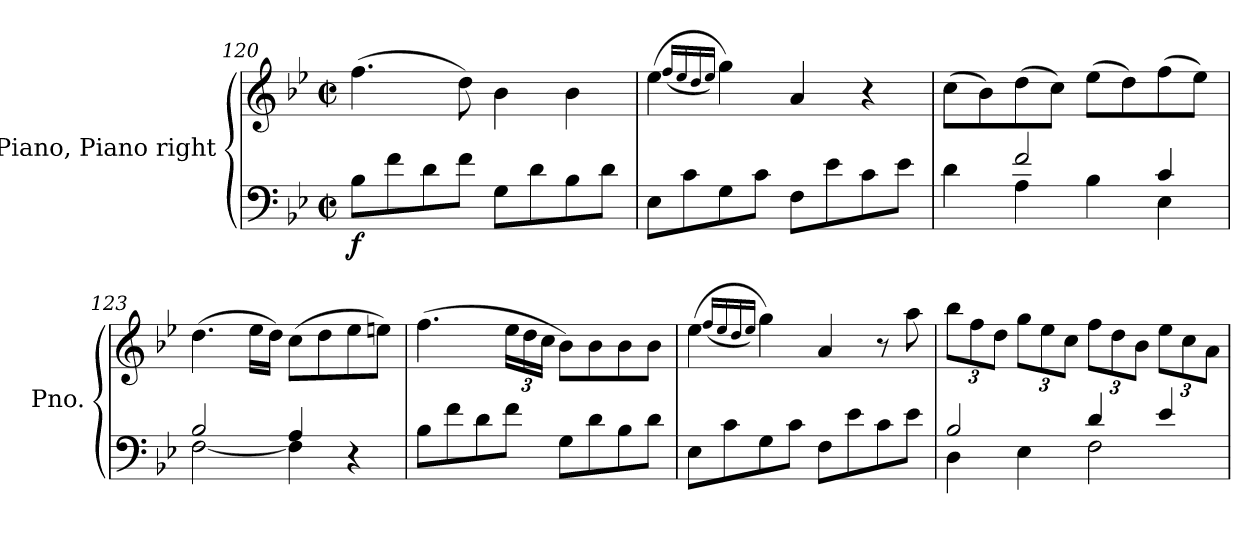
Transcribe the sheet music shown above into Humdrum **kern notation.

**kern	**kern	**dynam
*part1	*part1	*part1
*staff2	*staff1	*staff1/2
*I"Piano, Piano right	*	*
*I'Pno.	*	*
*clefF4	*clefG2	*
*k[b-e-]	*k[b-e-]	*
*M2/2	*M2/2	*
*met(c|)	*met(c|)	*
=120	=120	=120
!	!	!LO:DY:b=2
8B-\L	(>4.ff\	f
8f\	.	.
8d\	.	.
8f\J	8dd\)	.
8G\L	4b-\	.
8d\	.	.
8B-\	4b-\	.
8d\J	.	.
=121	=121	=121
8E-\L	(>4ee-\	.
8c\	.	.
.	(<16qff/LL	.
.	16qee-/	.
.	16qdd/	.
.	16qee-/JJ)	.
8G\	4gg\)	.
8c\J	.	.
8F\L	4a/	.
8e-\	.	.
8c\	4r	.
8e-\J	.	.
=122	=122	=122
*^	*	*
4d\	4ryy	(>8cc\L	.
.	.	8b-\)	.
2f/	4A\	(>8dd\	.
.	.	8cc\J)	.
.	4B-\	(>8ee-\L	.
.	.	8dd\)	.
4c/	4E-\	(>8ff\	.
.	.	8ee-\J)	.
=123	=123	=123	=123
2B-/	[2F\	(>4.dd\	.
.	.	16ee-\LL	.
.	.	16dd\JJ)	.
4A/	4F\]	(>8cc\L	.
.	.	8dd\	.
4r	4ryy	8ee-\	.
.	.	8een\J)	.
*v	*v	*	*
=124	=124	=124
8B-\L	(>4.ff\	.
8f\	.	.
8d\	.	.
*	*Xbrackettup	*
8f\J	24ee-\LL	.
.	24dd\	.
.	24cc\JJ	.
8G\L	8b-\L)	.
8d\	8b-\	.
8B-\	8b-\	.
8d\J	8b-\J	.
=125	=125	=125
8E-\L	(>4ee-\	.
8c\	.	.
.	(<16qff/LL	.
.	16qee-/	.
.	16qdd/	.
.	16qee-/JJ)	.
8G\	4gg\)	.
8c\J	.	.
8F\L	4a/	.
8e-\	.	.
8c\	8r	.
8e-\J	8aa\	.
=126	=126	=126
*^	*	*
2B-/	4D\	12bb-\L	.
.	.	12ff\	.
.	.	12dd\J	.
.	4E-\	12gg\L	.
.	.	12ee-\	.
.	.	12cc\J	.
4d/	2F\	12ff\L	.
.	.	12dd\	.
.	.	12b-\J	.
4e-/	.	12ee-\L	.
.	.	12cc\	.
.	.	12a\J	.
*v	*v	*	*
=	=	=
*-	*-	*-
